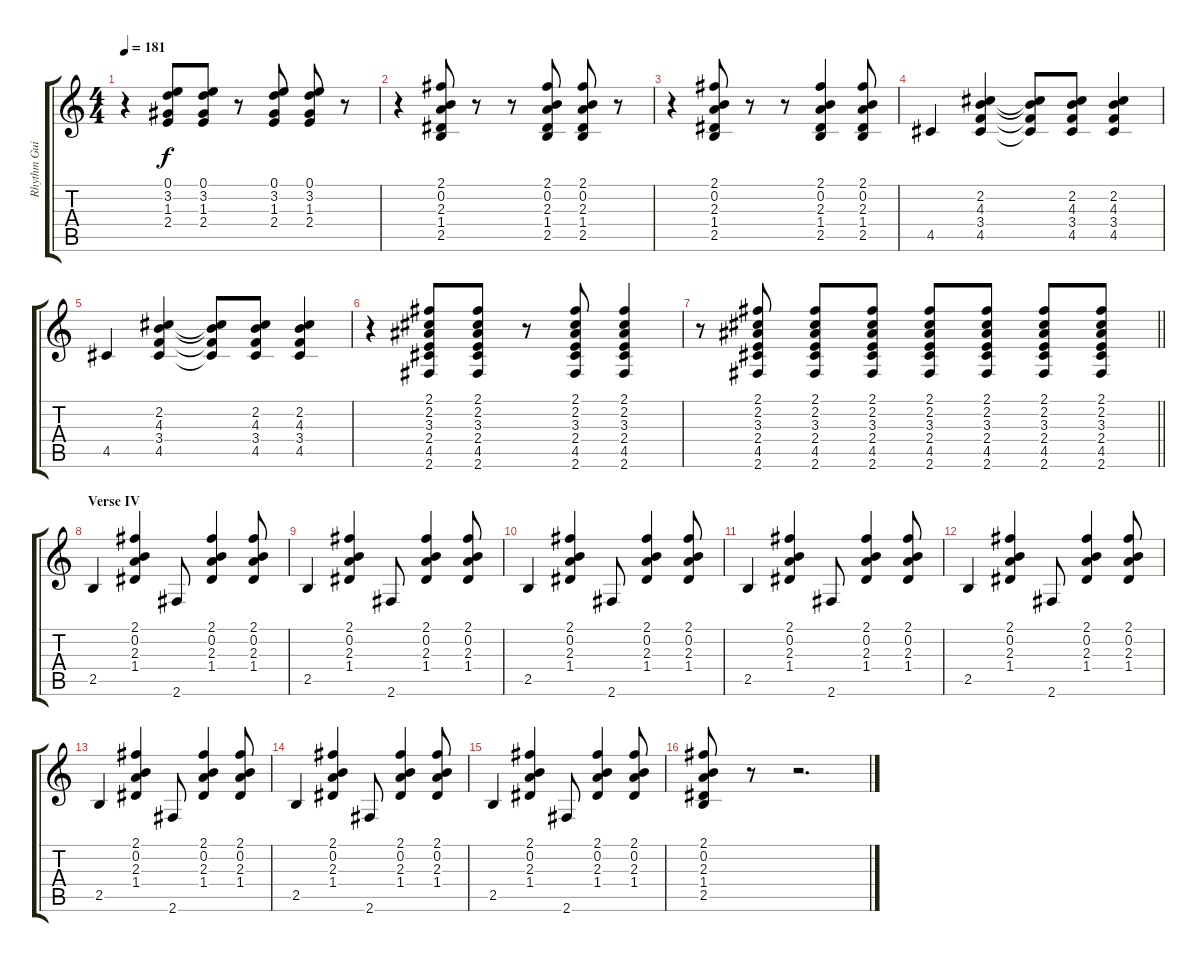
\track ("Rhythm Guitar" "Rhythm Gui") {instrument electricguitarclean}
\staff {score tabs}
\tuning (E4 B3 G3 D3 A2 E2) {hide}
\ts (4 4)
\tempo 181
\clef g2
\ks c
r.4{dy f} (0.1 3.2 1.3 2.4).8 (0.1 3.2 1.3 2.4).8 r.8 (0.1 3.2 1.3 2.4).8 (0.1 3.2 1.3 2.4).8 r.8 |
r.4 (2.1 0.2 2.3 1.4 2.5).8 r.8 r.8 (2.1 0.2 2.3 1.4 2.5).8 (2.1 0.2 2.3 1.4 2.5).8 r.8 |
r.4 (2.1 0.2 2.3 1.4 2.5).8 r.8 r.8 (2.1 0.2 2.3 1.4 2.5).4 (2.1 0.2 2.3 1.4 2.5).8 |
4.5.4 (2.2 4.3 3.4 4.5).4 (2.2{t} 4.3{t} 3.4{t} 4.5{t}).8 (2.2 4.3 3.4 4.5).8 (2.2 4.3 3.4 4.5).4 |
4.5.4 (2.2 4.3 3.4 4.5).4 (2.2{t} 4.3{t} 3.4{t} 4.5{t}).8 (2.2 4.3 3.4 4.5).8 (2.2 4.3 3.4 4.5).4 |
r.4 (2.1 2.2 3.3 2.4 4.5 2.6).8 (2.1 2.2 3.3 2.4 4.5 2.6).8 r.8 (2.1 2.2 3.3 2.4 4.5 2.6).8 (2.1 2.2 3.3 2.4 4.5 2.6).4 |
\barLineRight lightlight
r.8 (2.1 2.2 3.3 2.4 4.5 2.6).8 (2.1 2.2 3.3 2.4 4.5 2.6).8 (2.1 2.2 3.3 2.4 4.5 2.6).8 (2.1 2.2 3.3 2.4 4.5 2.6).8 (2.1 2.2 3.3 2.4 4.5 2.6).8 (2.1 2.2 3.3 2.4 4.5 2.6).8 (2.1 2.2 3.3 2.4 4.5 2.6).8 |
\section ("" "Verse IV")
2.5.4 (2.1 0.2 2.3 1.4).4 2.6.8 (2.1 0.2 2.3 1.4).4 (2.1 0.2 2.3 1.4).8 |
2.5.4 (2.1 0.2 2.3 1.4).4 2.6.8 (2.1 0.2 2.3 1.4).4 (2.1 0.2 2.3 1.4).8 |
2.5.4 (2.1 0.2 2.3 1.4).4 2.6.8 (2.1 0.2 2.3 1.4).4 (2.1 0.2 2.3 1.4).8 |
2.5.4 (2.1 0.2 2.3 1.4).4 2.6.8 (2.1 0.2 2.3 1.4).4 (2.1 0.2 2.3 1.4).8 |
2.5.4 (2.1 0.2 2.3 1.4).4 2.6.8 (2.1 0.2 2.3 1.4).4 (2.1 0.2 2.3 1.4).8 |
2.5.4 (2.1 0.2 2.3 1.4).4 2.6.8 (2.1 0.2 2.3 1.4).4 (2.1 0.2 2.3 1.4).8 |
2.5.4 (2.1 0.2 2.3 1.4).4 2.6.8 (2.1 0.2 2.3 1.4).4 (2.1 0.2 2.3 1.4).8 |
2.5.4 (2.1 0.2 2.3 1.4).4 2.6.8 (2.1 0.2 2.3 1.4).4 (2.1 0.2 2.3 1.4).8 |
(2.1 0.2 2.3 1.4 2.5).8 r.8 r.2{d}
